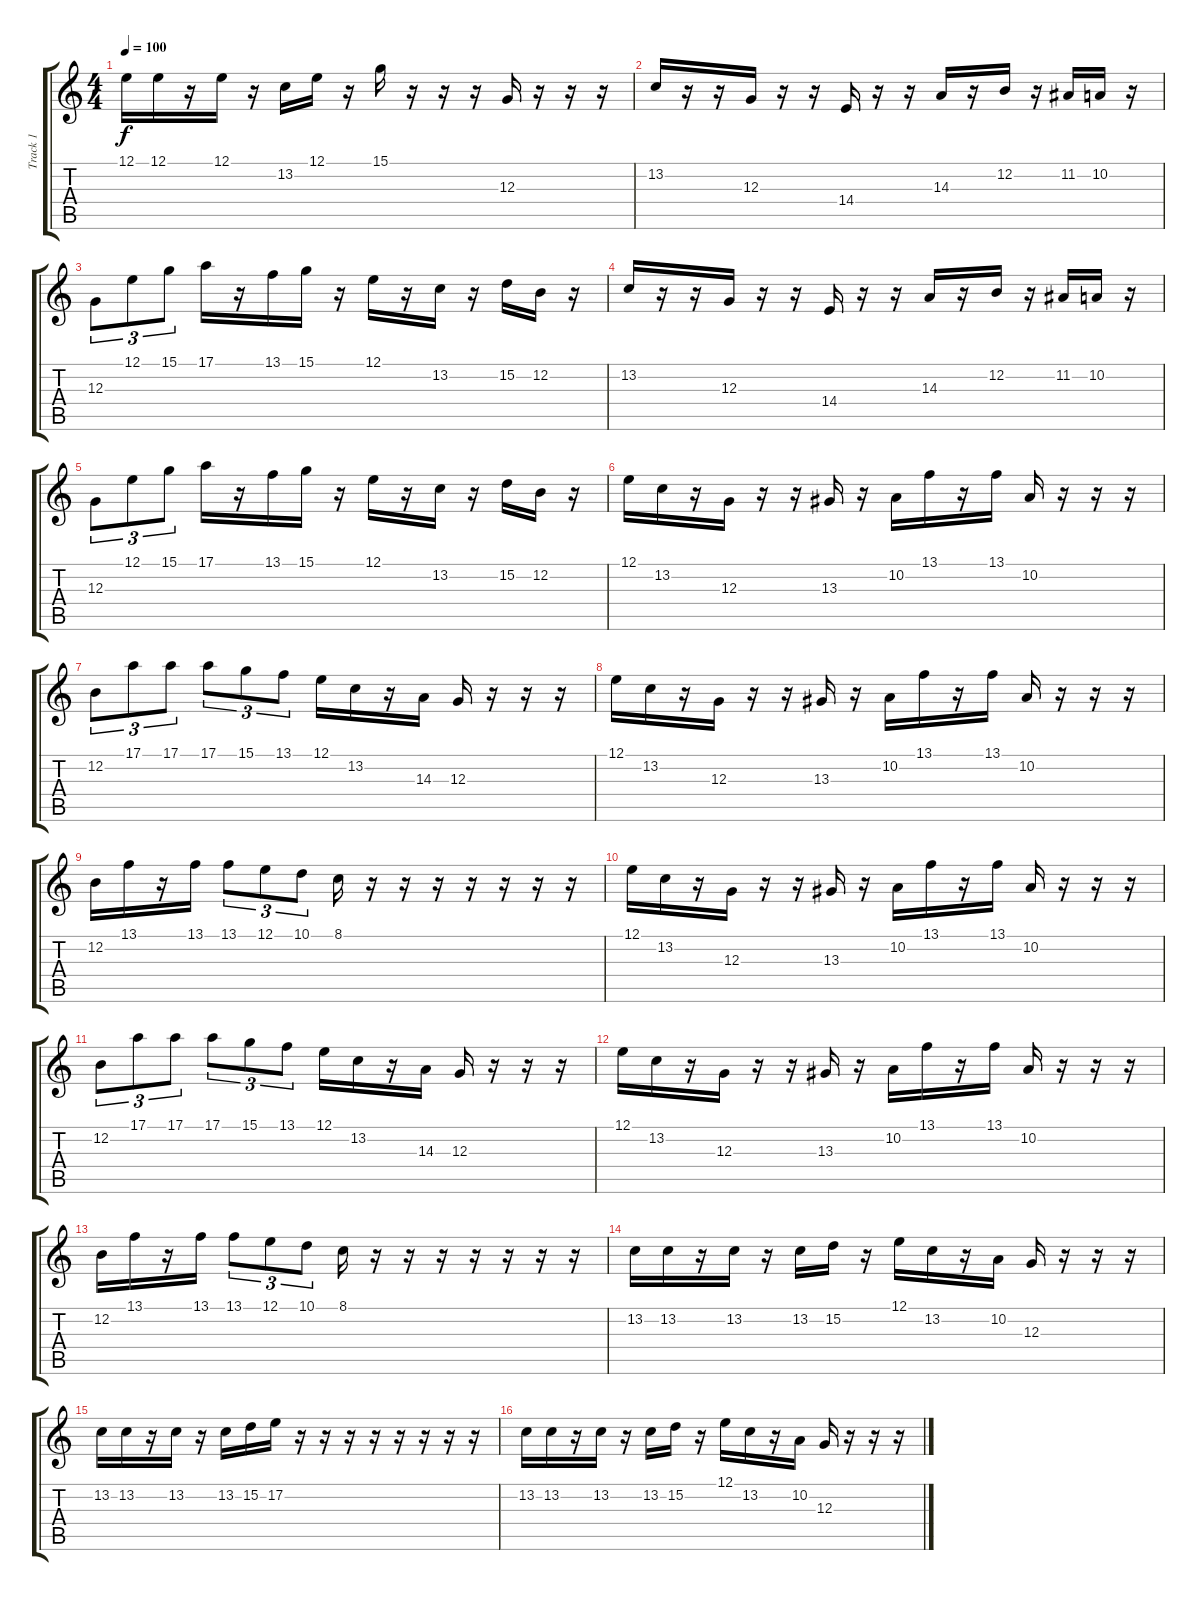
\track ("Track 1" "Track 1") {instrument lead5charang}
\staff {score tabs}
\tuning (E4 B3 G3 D3 A2 E2) {hide}
\ts (4 4)
\tempo 100
\clef g2
\ks c
12.1.16{dy f} 12.1.16 r.16 12.1.16 r.16 13.2.16 12.1.16 r.16 15.1.16 r.16 r.16 r.16 12.3.16 r.16 r.16 r.16 |
13.2.16 r.16 r.16 12.3.16 r.16 r.16 14.4.16 r.16 r.16 14.3.16 r.16 12.2.16 r.16 11.2.16 10.2.16 r.16 |
12.3.8{tu (3 2)} 12.1.8{tu (3 2)} 15.1.8{tu (3 2)} 17.1.16 r.16 13.1.16 15.1.16 r.16 12.1.16 r.16 13.2.16 r.16 15.2.16 12.2.16 r.16 |
13.2.16 r.16 r.16 12.3.16 r.16 r.16 14.4.16 r.16 r.16 14.3.16 r.16 12.2.16 r.16 11.2.16 10.2.16 r.16 |
12.3.8{tu (3 2)} 12.1.8{tu (3 2)} 15.1.8{tu (3 2)} 17.1.16 r.16 13.1.16 15.1.16 r.16 12.1.16 r.16 13.2.16 r.16 15.2.16 12.2.16 r.16 |
12.1.16 13.2.16 r.16 12.3.16 r.16 r.16 13.3.16 r.16 10.2.16 13.1.16 r.16 13.1.16 10.2.16 r.16 r.16 r.16 |
12.2.8{tu (3 2)} 17.1.8{tu (3 2)} 17.1.8{tu (3 2)} 17.1.8{tu (3 2)} 15.1.8{tu (3 2)} 13.1.8{tu (3 2)} 12.1.16 13.2.16 r.16 14.3.16 12.3.16 r.16 r.16 r.16 |
12.1.16 13.2.16 r.16 12.3.16 r.16 r.16 13.3.16 r.16 10.2.16 13.1.16 r.16 13.1.16 10.2.16 r.16 r.16 r.16 |
12.2.16 13.1.16 r.16 13.1.16 13.1.8{tu (3 2)} 12.1.8{tu (3 2)} 10.1.8{tu (3 2)} 8.1.16 r.16 r.16 r.16 r.16 r.16 r.16 r.16 |
12.1.16 13.2.16 r.16 12.3.16 r.16 r.16 13.3.16 r.16 10.2.16 13.1.16 r.16 13.1.16 10.2.16 r.16 r.16 r.16 |
12.2.8{tu (3 2)} 17.1.8{tu (3 2)} 17.1.8{tu (3 2)} 17.1.8{tu (3 2)} 15.1.8{tu (3 2)} 13.1.8{tu (3 2)} 12.1.16 13.2.16 r.16 14.3.16 12.3.16 r.16 r.16 r.16 |
12.1.16 13.2.16 r.16 12.3.16 r.16 r.16 13.3.16 r.16 10.2.16 13.1.16 r.16 13.1.16 10.2.16 r.16 r.16 r.16 |
12.2.16 13.1.16 r.16 13.1.16 13.1.8{tu (3 2)} 12.1.8{tu (3 2)} 10.1.8{tu (3 2)} 8.1.16 r.16 r.16 r.16 r.16 r.16 r.16 r.16 |
13.2.16 13.2.16 r.16 13.2.16 r.16 13.2.16 15.2.16 r.16 12.1.16 13.2.16 r.16 10.2.16 12.3.16 r.16 r.16 r.16 |
13.2.16 13.2.16 r.16 13.2.16 r.16 13.2.16 15.2.16 17.2.16 r.16 r.16 r.16 r.16 r.16 r.16 r.16 r.16 |
13.2.16 13.2.16 r.16 13.2.16 r.16 13.2.16 15.2.16 r.16 12.1.16 13.2.16 r.16 10.2.16 12.3.16 r.16 r.16 r.16
